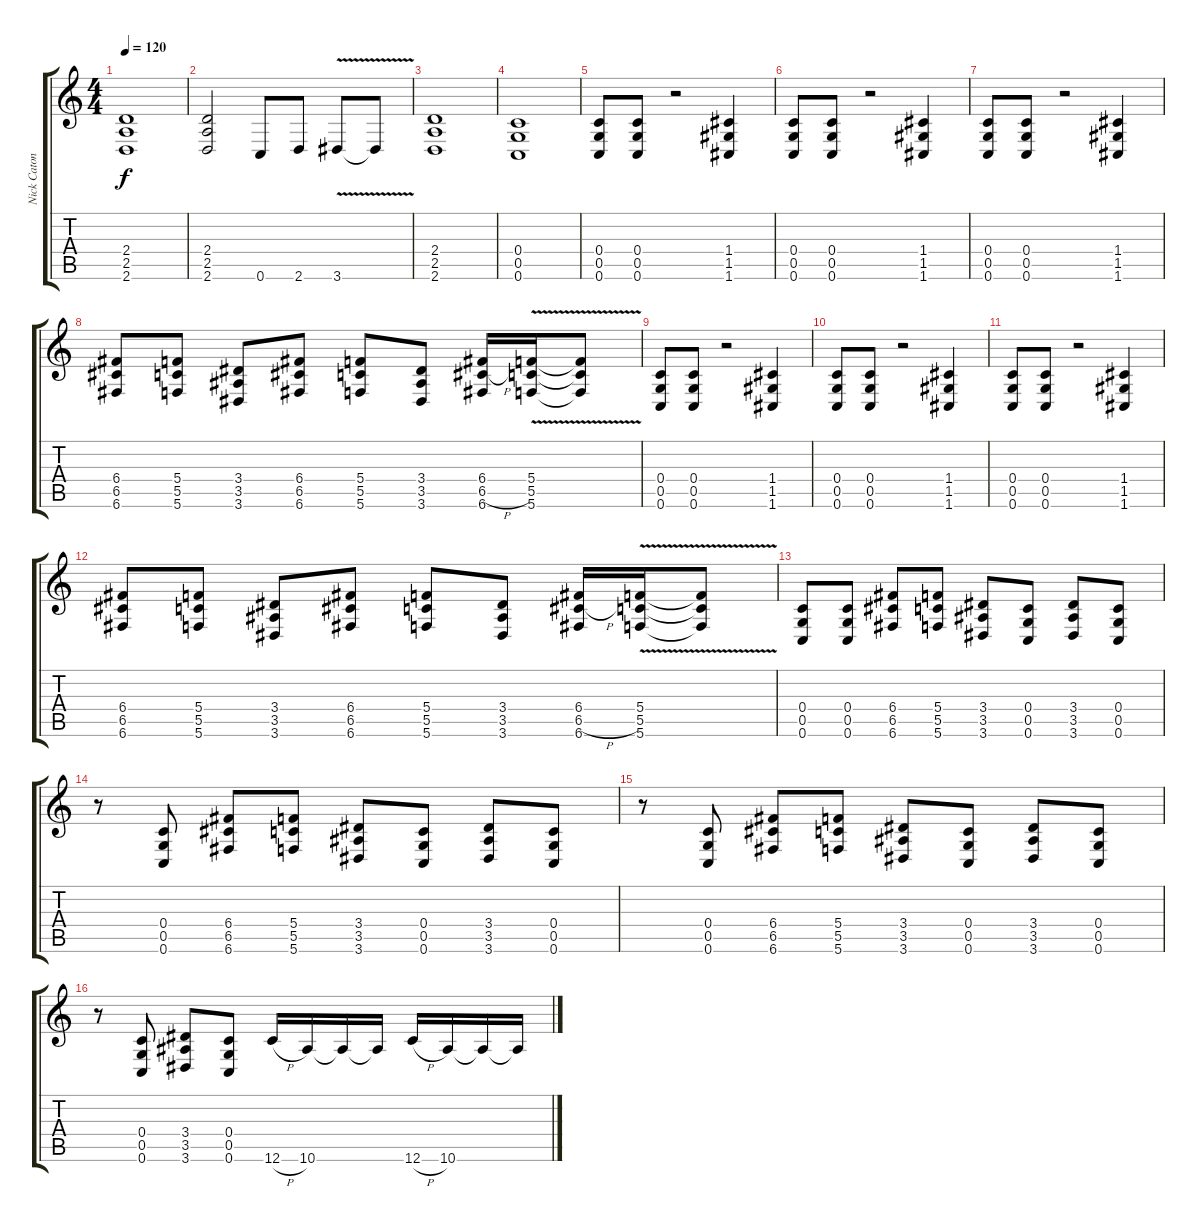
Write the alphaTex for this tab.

\track ("Nick Catonese - Rhythm Guitar" "Nick Caton") {instrument overdrivenguitar}
\staff {score tabs}
\tuning (D4 A3 F3 C3 G2 C2) {hide}
\ts (4 4)
\tempo 120
\clef g2
\ks c
(2.4 2.5 2.6).1{dy f} |
(2.4 2.5 2.6).2 0.6.8 2.6.8 3.6{v}.8 3.6{t}.8 |
(2.4 2.5 2.6).1 |
(0.4 0.5 0.6).1 |
(0.4 0.5 0.6).8 (0.4 0.5 0.6).8 r.2 (1.4 1.5 1.6).4 |
(0.4 0.5 0.6).8 (0.4 0.5 0.6).8 r.2 (1.4 1.5 1.6).4 |
(0.4 0.5 0.6).8 (0.4 0.5 0.6).8 r.2 (1.4 1.5 1.6).4 |
(6.4 6.5 6.6).8 (5.4 5.5 5.6).8 (3.4 3.5 3.6).8 (6.4 6.5 6.6).8 (5.4 5.5 5.6).8 (3.4 3.5 3.6).8 (6.4 6.5{h} 6.6).16 (5.4{v} 5.5 5.6).16 (5.4{t} 5.5{t} 5.6{t}).8 |
(0.4 0.5 0.6).8 (0.4 0.5 0.6).8 r.2 (1.4 1.5 1.6).4 |
(0.4 0.5 0.6).8 (0.4 0.5 0.6).8 r.2 (1.4 1.5 1.6).4 |
(0.4 0.5 0.6).8 (0.4 0.5 0.6).8 r.2 (1.4 1.5 1.6).4 |
(6.4 6.5 6.6).8 (5.4 5.5 5.6).8 (3.4 3.5 3.6).8 (6.4 6.5 6.6).8 (5.4 5.5 5.6).8 (3.4 3.5 3.6).8 (6.4 6.5{h} 6.6).16 (5.4{v} 5.5 5.6).16 (5.4{t} 5.5{t} 5.6{t}).8 |
(0.4 0.5 0.6).8 (0.4 0.5 0.6).8 (6.4 6.5 6.6).8 (5.4 5.5 5.6).8 (3.4 3.5 3.6).8 (0.4 0.5 0.6).8 (3.4 3.5 3.6).8 (0.4 0.5 0.6).8 |
r.8 (0.4 0.5 0.6).8 (6.4 6.5 6.6).8 (5.4 5.5 5.6).8 (3.4 3.5 3.6).8 (0.4 0.5 0.6).8 (3.4 3.5 3.6).8 (0.4 0.5 0.6).8 |
r.8 (0.4 0.5 0.6).8 (6.4 6.5 6.6).8 (5.4 5.5 5.6).8 (3.4 3.5 3.6).8 (0.4 0.5 0.6).8 (3.4 3.5 3.6).8 (0.4 0.5 0.6).8 |
r.8 (0.4 0.5 0.6).8 (3.4 3.5 3.6).8 (0.4 0.5 0.6).8 12.6{h}.16 10.6.16 10.6{t}.16 10.6{t}.16 12.6{h}.16 10.6.16 10.6{t}.16 10.6{t}.16
